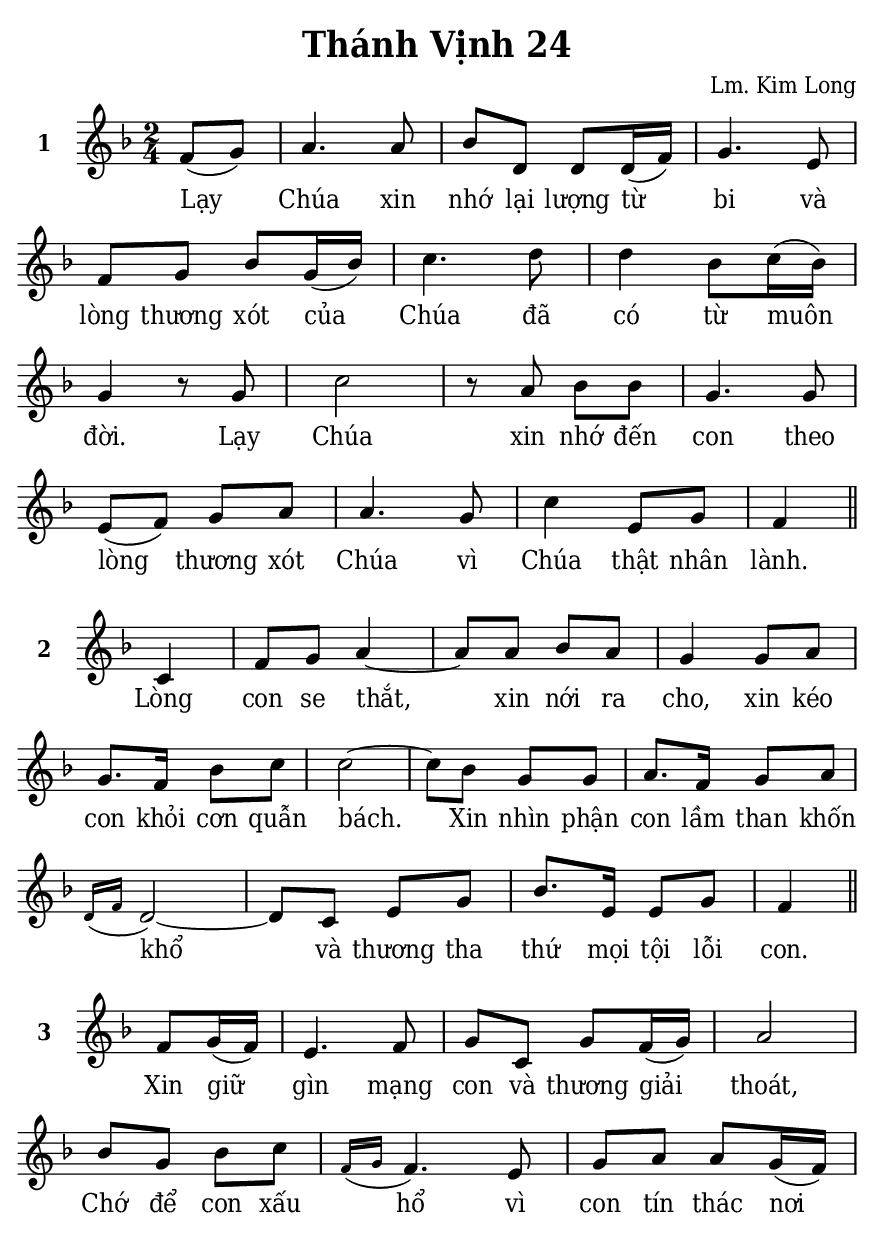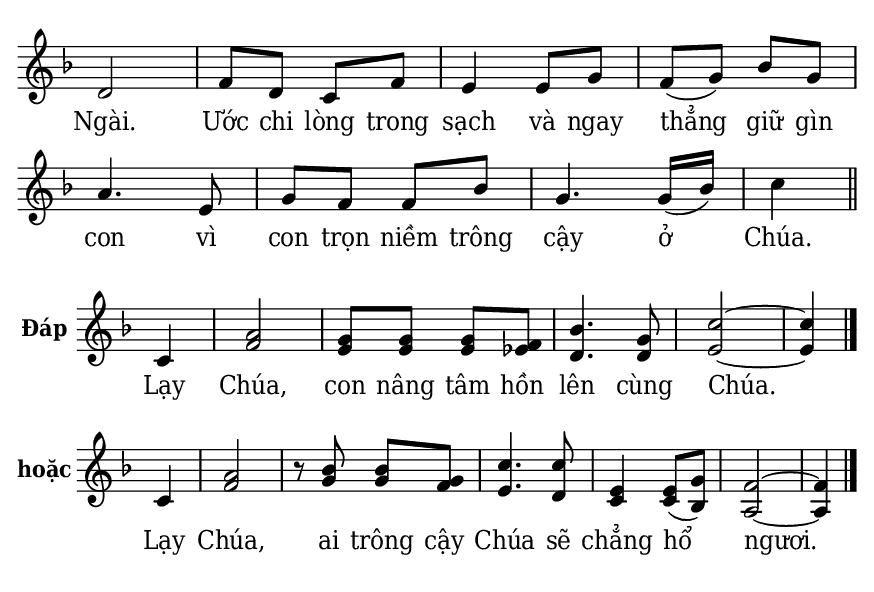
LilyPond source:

% Cài đặt chung
\version "2.22.1"
\include "english.ly"

\header {
  title = "Thánh Vịnh 24"
  composer = "Lm. Kim Long"
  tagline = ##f
}

% Nhạc
nhacMauHaiMot = \relative c' {
  \key f \major
  \time 2/4
  \partial 4 f8 (g) |
  a4. a8 |
  bf d, d d16 (f) |
  g4. e8 |
  f g bf g16 (bf) |
  c4. d8 |
  d4 bf8 c16 (bf) |
  g4 r8 g |
  c2 |
  r8 a bf bf |
  g4. g8 |
  e (f) g a |
  a4. g8 |
  c4 e,8 g |
  f4 \bar "||"
}

nhacMauHaiHai = \relative c' {
  \key f \major
  \time 2/4
  \partial 4 c4 |
  f8 g a4 ~ |
  a8 a bf a |
  g4 g8 a |
  g8. f16 bf8 c |
  c2 ~ |
  c8 bf g g |
  a8. f16 g8 a |
  \slashedGrace { d,16 (f } d2) ~ |
  d8 c e g |
  bf8. e,16 e8 g |
  f4 \bar "||"
}

nhacMauHaiBa = \relative c' {
  \key f \major
  \time 2/4
  \partial 4 f8 g16 (f) |
  e4. f8 |
  g c, g' f16 (g) |
  a2 |
  bf8 g bf c |
  \slashedGrace { f,16 (g } f4.) e8 |
  g a a g16 (f) |
  d2 |
  f8 d c f |
  e4 e8 g |
  f (g) bf g |
  a4. e8 |
  g f f bf |
  g4. g16 (bf) |
  c4 \bar "||"
}

nhacMauHaiBon = \relative c' {
  \key f \major
  \time 2/4
  \partial 4 c4 |
  <<
    {
      a'2 |
      g8 g g f |
      bf4. g8 |
      c2 ~ |
      c4 \bar "|."
    }
    {
      f,2 |
      e8 e e ef |
      d4. d8 |
      e2 ~ |
      e4
    }
  >>
}

nhacMauHaiNam = \relative c' {
  \key f \major
  \time 2/4
  \partial 4 c4 |
  <<
    {
      a'2 |
      r8 bf bf g |
      c4. c8 |
      e,4 e8 g |
      f2 ~ |
      f4 \bar "|."
    }
    {
      f2 |
      r8 g g f |
      e4. d8 |
      c4 c8 (bf) |
      a2 ~ |
      a4
    }
  >>
}

% Lời
loiMauHaiMot = \lyricmode {
  Lạy Chúa xin nhớ lại lượng từ bi
  và lòng thương xót của Chúa đã có từ muôn đời.
  Lạy Chúa xin nhớ đến con theo lòng thương xót Chúa
  vì Chúa thật nhân lành.
}

loiMauHaiHai = \lyricmode {
  Lòng con se thắt, xin nới ra cho,
  xin kéo con khỏi cơn quẫn bách.
  Xin nhìn phận con lầm than khốn khổ
  và thương tha thứ mọi tội lỗi con.
}

loiMauHaiBa = \lyricmode {
  Xin giữ gìn mạng con và thương giải thoát,
  Chớ để con xấu hổ vì con tín thác nơi Ngài.
  Ước chi lòng trong sạch và ngay thẳng giữ gìn con
  vì con trọn niềm trông cậy ở Chúa.
}

loiMauHaiBon = \lyricmode {
  Lạy Chúa, con nâng tâm hồn lên cùng Chúa.
}

loiMauHaiNam = \lyricmode {
  Lạy Chúa, ai trông cậy Chúa sẽ chẳng hổ ngươi.
}

% Dàn trang
\paper {
  #(set-paper-size "a5")
  top-margin = 3\mm
  bottom-margin = 3\mm
  left-margin = 3\mm
  right-margin = 3\mm
  indent = #0
  #(define fonts
	 (make-pango-font-tree "Deja Vu Serif Condensed"
	 		       "Deja Vu Serif Condensed"
			       "Deja Vu Serif Condensed"
			       (/ 20 20)))
  print-page-number = ##f
}

\score {
  <<
    \new Staff \with {
      instrumentName = \markup { \bold "1" }}<<
        \clef treble
        \new Voice = beSop {
          \nhacMauHaiMot
        }
      \new Lyrics \lyricsto beSop \loiMauHaiMot
    >>
  >>
  \layout {
    indent = 10
    \override Lyrics.LyricSpace.minimum-distance = #1
    \override Score.BarNumber.break-visibility = ##(#f #f #f)
    \override Score.SpacingSpanner.uniform-stretching = ##t
    ragged-last = ##f
  }
}

\score {
  <<
    \new Staff \with {
      \remove "Time_signature_engraver"
      instrumentName = \markup { \bold "2" }}<<
        \clef treble
        \new Voice = beSop {
          \nhacMauHaiHai
        }
      \new Lyrics \lyricsto beSop \loiMauHaiHai
    >>
  >>
  \layout {
    indent = 10
    \override Lyrics.LyricSpace.minimum-distance = #1
    \override Score.BarNumber.break-visibility = ##(#f #f #f)
    \override Score.SpacingSpanner.uniform-stretching = ##t
    ragged-last = ##f
  }
}

\score {
  <<
    \new Staff \with {
      \remove "Time_signature_engraver"
      instrumentName = \markup { \bold "3" }}<<
        \clef treble
        \new Voice = beSop {
          \nhacMauHaiBa
        }
      \new Lyrics \lyricsto beSop \loiMauHaiBa
    >>
  >>
  \layout {
    indent = 10
    \override Lyrics.LyricSpace.minimum-distance = #1
    \override Score.BarNumber.break-visibility = ##(#f #f #f)
    \override Score.SpacingSpanner.uniform-stretching = ##t
    ragged-last = ##f
  }
}

\score {
  <<
    \new Staff \with {
      \remove "Time_signature_engraver"
      instrumentName = \markup { \bold "Đáp" }}<<
        \clef treble
        \new Voice = beSop {
          \nhacMauHaiBon
        }
      \new Lyrics \lyricsto beSop \loiMauHaiBon
    >>
  >>
  \layout {
    indent = 10
    \override Lyrics.LyricSpace.minimum-distance = #1
    \override Score.BarNumber.break-visibility = ##(#f #f #f)
    \override Score.SpacingSpanner.uniform-stretching = ##t
    ragged-last = ##f
  }
}

\score {
  <<
    \new Staff \with {
      \remove "Time_signature_engraver"
      instrumentName = \markup { \bold "hoặc" }}<<
        \clef treble
        \new Voice = beSop {
          \nhacMauHaiNam
        }
      \new Lyrics \lyricsto beSop \loiMauHaiNam
    >>
  >>
  \layout {
    indent = 10
    \override Lyrics.LyricSpace.minimum-distance = #1
    \override Score.BarNumber.break-visibility = ##(#f #f #f)
    \override Score.SpacingSpanner.uniform-stretching = ##t
    ragged-last = ##f
  }
}
